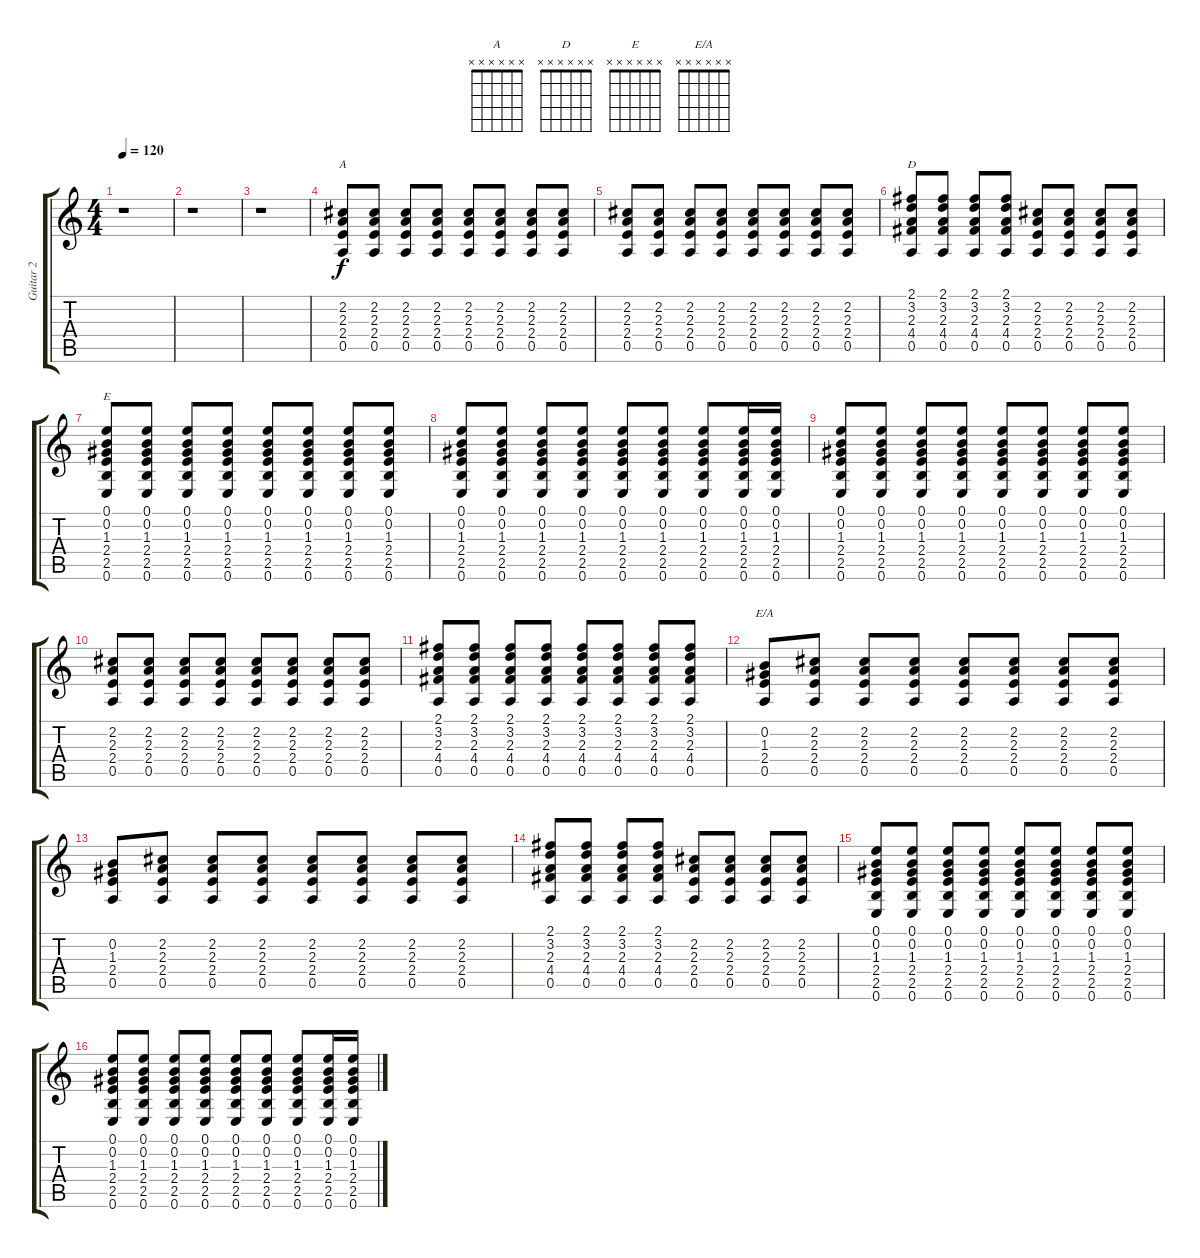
\track ("Guitar 2" "Guitar 2") {instrument acousticguitarsteel}
\staff {score tabs}
\tuning (E4 B3 G3 D3 A2 E2) {hide}
\chord ("A" x x x x x x) {firstfret 0}
\chord ("D" x x x x x x) {firstfret 0}
\chord ("E" x x x x x x) {firstfret 0}
\chord ("E/A" x x x x x x) {firstfret 0}
\ts (4 4)
\tempo 120
\clef g2
\ks c
r.1{dy f} |
r.1 |
r.1 |
(2.2 2.3 2.4 0.5).8{ch "A"} (2.2 2.3 2.4 0.5).8 (2.2 2.3 2.4 0.5).8 (2.2 2.3 2.4 0.5).8 (2.2 2.3 2.4 0.5).8 (2.2 2.3 2.4 0.5).8 (2.2 2.3 2.4 0.5).8 (2.2 2.3 2.4 0.5).8 |
(2.2 2.3 2.4 0.5).8 (2.2 2.3 2.4 0.5).8 (2.2 2.3 2.4 0.5).8 (2.2 2.3 2.4 0.5).8 (2.2 2.3 2.4 0.5).8 (2.2 2.3 2.4 0.5).8 (2.2 2.3 2.4 0.5).8 (2.2 2.3 2.4 0.5).8 |
(2.1 3.2 2.3 4.4 0.5).8{ch "D"} (2.1 3.2 2.3 4.4 0.5).8 (2.1 3.2 2.3 4.4 0.5).8 (2.1 3.2 2.3 4.4 0.5).8 (2.2 2.3 2.4 0.5).8 (2.2 2.3 2.4 0.5).8 (2.2 2.3 2.4 0.5).8 (2.2 2.3 2.4 0.5).8 |
(0.1 0.2 1.3 2.4 2.5 0.6).8{ch "E"} (0.1 0.2 1.3 2.4 2.5 0.6).8 (0.1 0.2 1.3 2.4 2.5 0.6).8 (0.1 0.2 1.3 2.4 2.5 0.6).8 (0.1 0.2 1.3 2.4 2.5 0.6).8 (0.1 0.2 1.3 2.4 2.5 0.6).8 (0.1 0.2 1.3 2.4 2.5 0.6).8 (0.1 0.2 1.3 2.4 2.5 0.6).8 |
(0.1 0.2 1.3 2.4 2.5 0.6).8 (0.1 0.2 1.3 2.4 2.5 0.6).8 (0.1 0.2 1.3 2.4 2.5 0.6).8 (0.1 0.2 1.3 2.4 2.5 0.6).8 (0.1 0.2 1.3 2.4 2.5 0.6).8 (0.1 0.2 1.3 2.4 2.5 0.6).8 (0.1 0.2 1.3 2.4 2.5 0.6).8 (0.1 0.2 1.3 2.4 2.5 0.6).16 (0.1 0.2 1.3 2.4 2.5 0.6).16 |
(0.1 0.2 1.3 2.4 2.5 0.6).8 (0.1 0.2 1.3 2.4 2.5 0.6).8 (0.1 0.2 1.3 2.4 2.5 0.6).8 (0.1 0.2 1.3 2.4 2.5 0.6).8 (0.1 0.2 1.3 2.4 2.5 0.6).8 (0.1 0.2 1.3 2.4 2.5 0.6).8 (0.1 0.2 1.3 2.4 2.5 0.6).8 (0.1 0.2 1.3 2.4 2.5 0.6).8 |
(2.2 2.3 2.4 0.5).8 (2.2 2.3 2.4 0.5).8 (2.2 2.3 2.4 0.5).8 (2.2 2.3 2.4 0.5).8 (2.2 2.3 2.4 0.5).8 (2.2 2.3 2.4 0.5).8 (2.2 2.3 2.4 0.5).8 (2.2 2.3 2.4 0.5).8 |
(2.1 3.2 2.3 4.4 0.5).8 (2.1 3.2 2.3 4.4 0.5).8 (2.1 3.2 2.3 4.4 0.5).8 (2.1 3.2 2.3 4.4 0.5).8 (2.1 3.2 2.3 4.4 0.5).8 (2.1 3.2 2.3 4.4 0.5).8 (2.1 3.2 2.3 4.4 0.5).8 (2.1 3.2 2.3 4.4 0.5).8 |
(0.2 1.3 2.4 0.5).8{ch "E/A"} (2.2 2.3 2.4 0.5).8 (2.2 2.3 2.4 0.5).8 (2.2 2.3 2.4 0.5).8 (2.2 2.3 2.4 0.5).8 (2.2 2.3 2.4 0.5).8 (2.2 2.3 2.4 0.5).8 (2.2 2.3 2.4 0.5).8 |
(0.2 1.3 2.4 0.5).8 (2.2 2.3 2.4 0.5).8 (2.2 2.3 2.4 0.5).8 (2.2 2.3 2.4 0.5).8 (2.2 2.3 2.4 0.5).8 (2.2 2.3 2.4 0.5).8 (2.2 2.3 2.4 0.5).8 (2.2 2.3 2.4 0.5).8 |
(2.1 3.2 2.3 4.4 0.5).8 (2.1 3.2 2.3 4.4 0.5).8 (2.1 3.2 2.3 4.4 0.5).8 (2.1 3.2 2.3 4.4 0.5).8 (2.2 2.3 2.4 0.5).8 (2.2 2.3 2.4 0.5).8 (2.2 2.3 2.4 0.5).8 (2.2 2.3 2.4 0.5).8 |
(0.1 0.2 1.3 2.4 2.5 0.6).8 (0.1 0.2 1.3 2.4 2.5 0.6).8 (0.1 0.2 1.3 2.4 2.5 0.6).8 (0.1 0.2 1.3 2.4 2.5 0.6).8 (0.1 0.2 1.3 2.4 2.5 0.6).8 (0.1 0.2 1.3 2.4 2.5 0.6).8 (0.1 0.2 1.3 2.4 2.5 0.6).8 (0.1 0.2 1.3 2.4 2.5 0.6).8 |
(0.1 0.2 1.3 2.4 2.5 0.6).8 (0.1 0.2 1.3 2.4 2.5 0.6).8 (0.1 0.2 1.3 2.4 2.5 0.6).8 (0.1 0.2 1.3 2.4 2.5 0.6).8 (0.1 0.2 1.3 2.4 2.5 0.6).8 (0.1 0.2 1.3 2.4 2.5 0.6).8 (0.1 0.2 1.3 2.4 2.5 0.6).8 (0.1 0.2 1.3 2.4 2.5 0.6).16 (0.1 0.2 1.3 2.4 2.5 0.6).16
